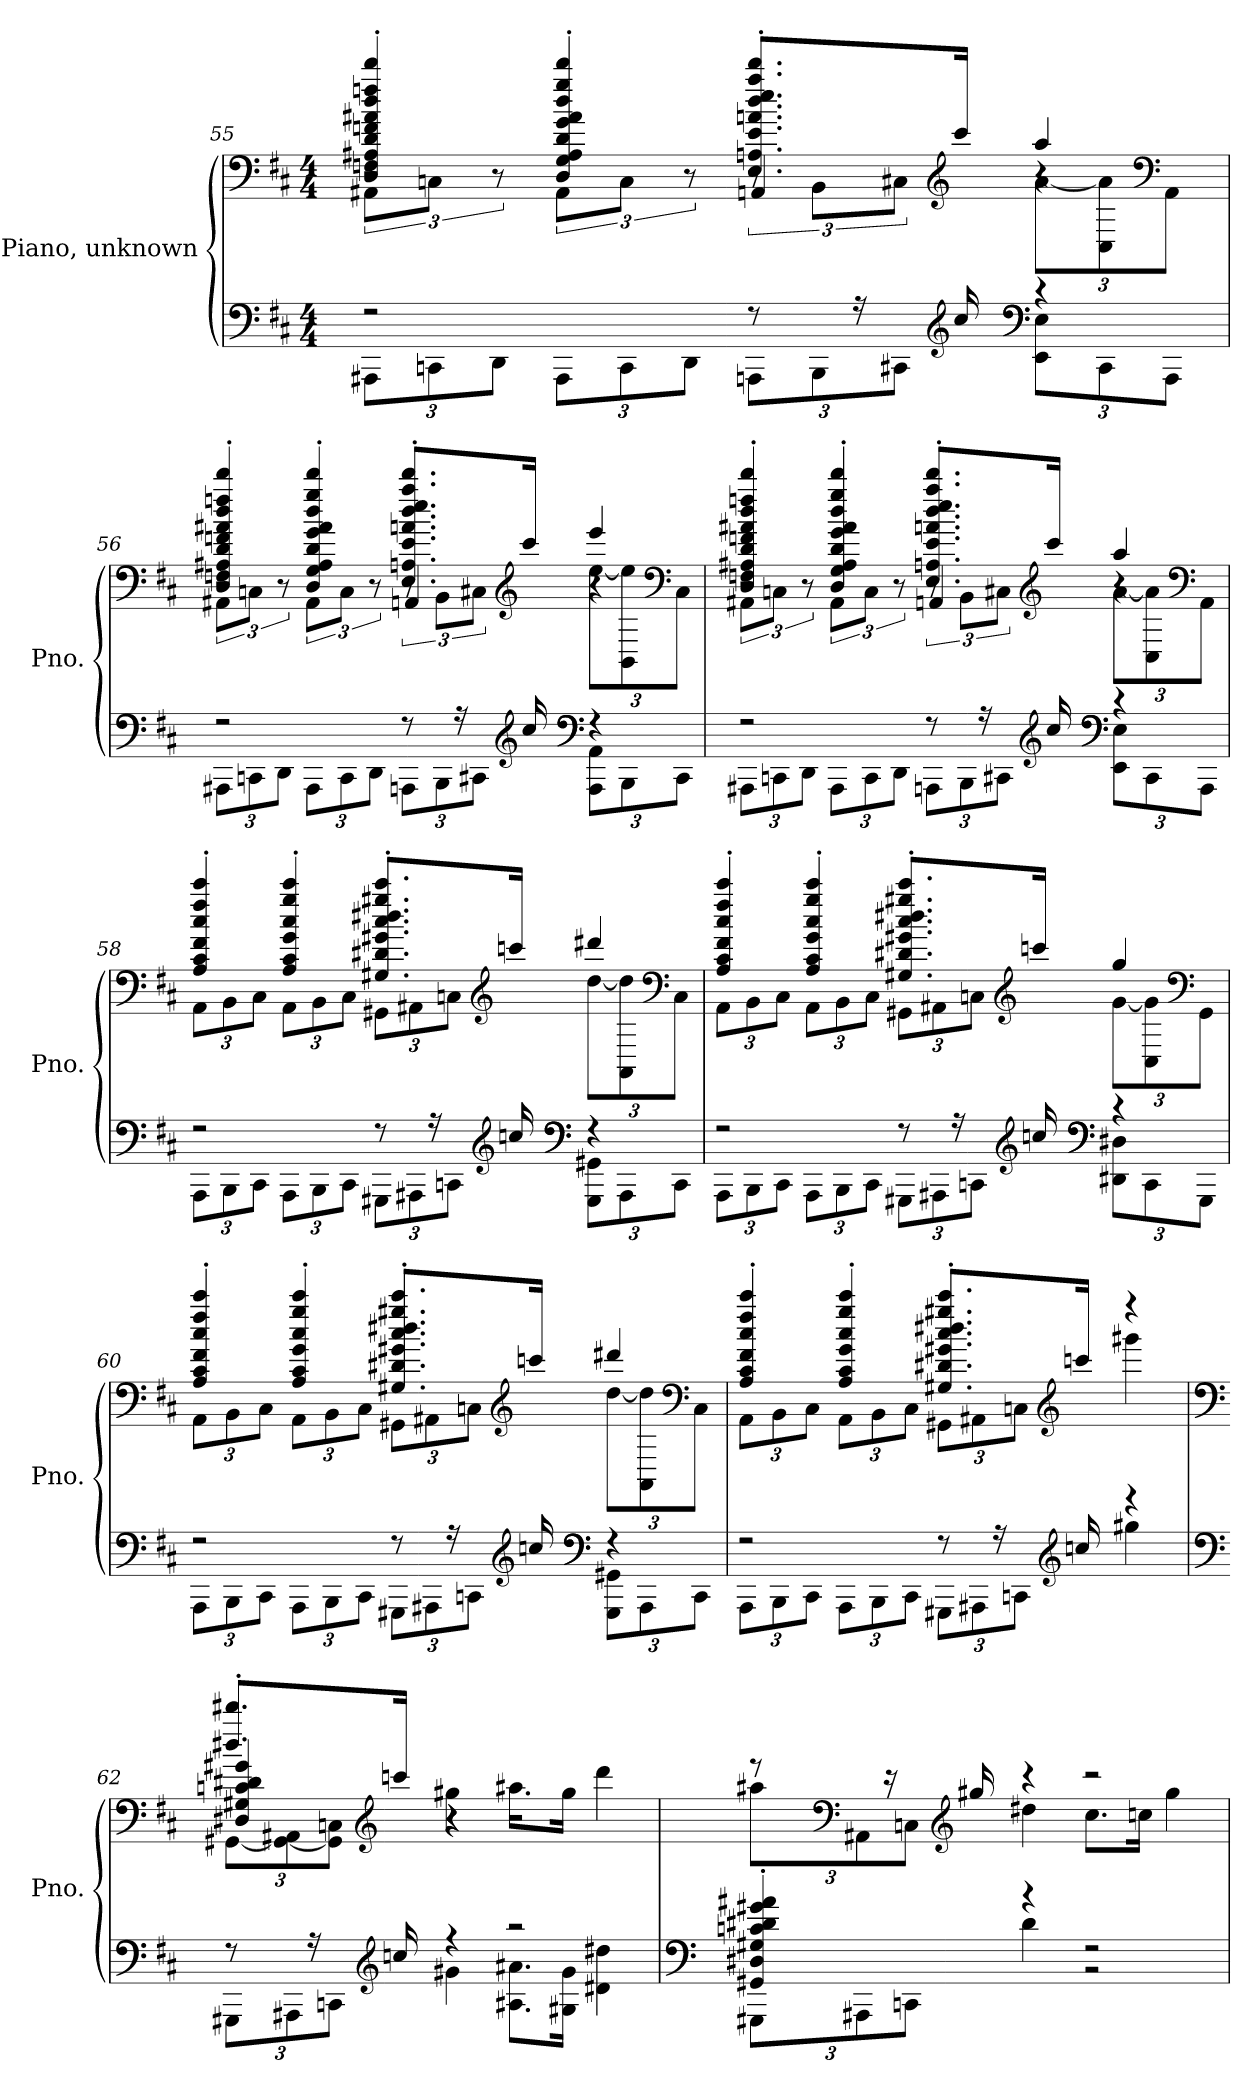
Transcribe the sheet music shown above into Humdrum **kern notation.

**kern	**kern
*part1	*part1
*staff2	*staff1
*I"Piano, unknown	*
*I'Pno.	*
!!LO:PB:g=z
*clefF4	*clefF4
*k[f#c#]	*k[f#c#]
*M4/4	*M4/4
=55	=55
*^	*
*	*Xbrackettup	*
*	*	*^
*	*	*	*^
2r	12AAA#X\L	4D/' 4Fn/' 4A#X/' 4d/' 4fn/' 4a#X/' 4dd/' 4ffn/' 4ddd/'	12AA#X\L	2r
.	12CCn\	.	12Cn\J	.
.	12DD\J	.	12r	.
.	12AAA#\L	4D/' 4G/' 4A#/' 4d/' 4g/' 4a#/' 4dd/' 4gg/' 4ddd/'	12AA#\L	.
.	12CC\	.	12C\J	.
.	12DD\J	.	12r	.
8r	12AAAn\L	8.E/' 8.An/' 8.e/' 8.an/' 8.dd/' 8.ee/' 8.aa/' 8.ddd/'L	12r	4AAn/
.	12BBB\	.	12BB\L	.
16r	.	.	.	.
.	12CC#X\J	.	12C#X\J	.
*clefG2	*	*clefG2	*	*
16cc#/	.	16ccc#/Jk	.	.
*clefF4	*	*	*	*
*	*	*	*Xbrackettup	*
4r	12EE\ 12E\L	4aa/	[12a\L	4r
.	12CC#\	.	12C#\ 12a\]	.
*	*	*clefF4	*	*
.	12AAA\J	.	12AA\J	.
!!LO:LB:g=z	!!	!!
=56	=56	=56	=56	=56
*	*	*	*brackettup	*
2r	12AAA#X\L	4D/' 4Fn/' 4A#X/' 4d/' 4fn/' 4a#X/' 4dd/' 4ffn/' 4ddd/'	12AA#X\L	2r
.	12CCn\	.	12Cn\J	.
.	12DD\J	.	12r	.
.	12AAA#\L	4D/' 4G/' 4A#/' 4d/' 4g/' 4a#/' 4dd/' 4gg/' 4ddd/'	12AA#\L	.
.	12CC\	.	12C\J	.
.	12DD\J	.	12r	.
8r	12AAAn\L	8.E/' 8.An/' 8.e/' 8.an/' 8.dd/' 8.ee/' 8.aa/' 8.ddd/'L	12r	4AAn/
.	12BBB\	.	12BB\L	.
16r	.	.	.	.
.	12CC#X\J	.	12C#X\J	.
*clefG2	*	*clefG2	*	*
16cc#/	.	16ccc#/Jk	.	.
*clefF4	*	*	*	*
*	*	*	*Xbrackettup	*
4r	12AAA\ 12AA\L	4eee/	[12ee\L	4r
.	12BBB\	.	12BB\ 12ee\]	.
*	*	*clefF4	*	*
.	12CC#\J	.	12C#\J	.
!!LO:LB:g=z	!!	!!
=57	=57	=57	=57	=57
*	*	*	*brackettup	*
2r	12AAA#X\L	4D/' 4Fn/' 4A#X/' 4d/' 4fn/' 4a#X/' 4dd/' 4ffn/' 4ddd/'	12AA#X\L	2r
.	12CCn\	.	12Cn\J	.
.	12DD\J	.	12r	.
.	12AAA#\L	4D/' 4G/' 4A#/' 4d/' 4g/' 4a#/' 4dd/' 4gg/' 4ddd/'	12AA#\L	.
.	12CC\	.	12C\J	.
.	12DD\J	.	12r	.
8r	12AAAn\L	8.E/' 8.An/' 8.e/' 8.an/' 8.dd/' 8.ee/' 8.aa/' 8.ddd/'L	12r	4AAn/
.	12BBB\	.	12BB\L	.
16r	.	.	.	.
.	12CC#X\J	.	12C#X\J	.
*clefG2	*	*clefG2	*	*
16cc#/	.	16ccc#/Jk	.	.
*clefF4	*	*	*	*
*	*	*	*Xbrackettup	*
4r	12EE\ 12E\L	4aa/	[12a\L	4r
.	12CC#\	.	12C#\ 12a\]	.
*	*	*clefF4	*	*
.	12AAA\J	.	12AA\J	.
*	*	*	*v	*v
!!LO:LB:g=z
=58	=58	=58	=58
2r	12AAA\L	4A/' 4c#/' 4f#/' 4cc#/' 4ff#/' 4ccc#/'	12AA\L
.	12BBB\	.	12BB\
.	12CC#\J	.	12C#\J
.	12AAA\L	4A/' 4c#/' 4g/' 4cc#/' 4gg/' 4ccc#/'	12AA\L
.	12BBB\	.	12BB\
.	12CC#\J	.	12C#\J
8r	12GGG#X\L	8.G#X/' 8.d#X/' 8.g#X/' 8.cc#/' 8.dd#X/' 8.gg#X/' 8.ccc#/'L	12GG#X\L
.	12AAA#X\	.	12AA#X\
16r	.	.	.
.	12CCn\J	.	12Cn\J
*clefG2	*	*clefG2	*
16ccn/	.	16cccn/Jk	.
*clefF4	*	*	*
4r	12GGG#\ 12GG#X\L	4ddd#X/	[12dd#\L
.	12AAA#\	.	12AA#\ 12dd#\]
*	*	*clefF4	*
.	12CC\J	.	12C\J
!!LO:LB:g=z	!!
=59	=59	=59	=59
2r	12AAA\L	4A/' 4c#/' 4f#/' 4cc#/' 4ff#/' 4ccc#/'	12AA\L
.	12BBB\	.	12BB\
.	12CC#\J	.	12C#\J
.	12AAA\L	4A/' 4c#/' 4g/' 4cc#/' 4gg/' 4ccc#/'	12AA\L
.	12BBB\	.	12BB\
.	12CC#\J	.	12C#\J
8r	12GGG#X\L	8.G#X/' 8.d#X/' 8.g#X/' 8.cc#/' 8.dd#X/' 8.gg#X/' 8.ccc#/'L	12GG#X\L
.	12AAA#X\	.	12AA#X\
16r	.	.	.
.	12CCn\J	.	12Cn\J
*clefG2	*	*clefG2	*
16ccn/	.	16cccn/Jk	.
*clefF4	*	*	*
4r	12DD#X\ 12D#X\L	4gg#/	[12g#\L
.	12CC\	.	12C\ 12g#\]
*	*	*clefF4	*
.	12GGG#\J	.	12GG#\J
!!LO:LB:g=z	!!
=60	=60	=60	=60
2r	12AAA\L	4A/' 4c#/' 4f#/' 4cc#/' 4ff#/' 4ccc#/'	12AA\L
.	12BBB\	.	12BB\
.	12CC#\J	.	12C#\J
.	12AAA\L	4A/' 4c#/' 4g/' 4cc#/' 4gg/' 4ccc#/'	12AA\L
.	12BBB\	.	12BB\
.	12CC#\J	.	12C#\J
8r	12GGG#X\L	8.G#X/' 8.d#X/' 8.g#X/' 8.cc#/' 8.dd#X/' 8.gg#X/' 8.ccc#/'L	12GG#X\L
.	12AAA#X\	.	12AA#X\
16r	.	.	.
.	12CCn\J	.	12Cn\J
*clefG2	*	*clefG2	*
16ccn/	.	16cccn/Jk	.
*clefF4	*	*	*
4r	12GGG#\ 12GG#X\L	4ddd#X/	[12dd#\L
.	12AAA#\	.	12AA#\ 12dd#\]
*	*	*clefF4	*
.	12CC\J	.	12C\J
!!LO:PB:g=z	!!
=61	=61	=61	=61
2r	12AAA\L	4A/' 4c#/' 4f#/' 4cc#/' 4ff#/' 4ccc#/'	12AA\L
.	12BBB\	.	12BB\
.	12CC#\J	.	12C#\J
.	12AAA\L	4A/' 4c#/' 4g/' 4cc#/' 4gg/' 4ccc#/'	12AA\L
.	12BBB\	.	12BB\
.	12CC#\J	.	12C#\J
8r	12GGG#X\L	8.G#X/' 8.d#X/' 8.g#X/' 8.cc#/' 8.dd#X/' 8.gg#X/' 8.ccc#/'L	12GG#X\L
.	12AAA#X\	.	12AA#X\
16r	.	.	.
.	12CCn\J	.	12Cn\J
*clefG2	*	*clefG2	*
16ccn/	.	16cccn/Jk	.
4r	4gg#X\	4r	4ggg#X\
*	*	*v	*v
=62	=62	=62
*clefF4	*	*clefF4
*	*	*^
*	*	*	*^
8r	12GGG#X\L	8.dd#X/' 8.ddd#X/'L	[12GG#X\L	4D#X/ 4G#X/ 4cn/ 4d#X/ 4g#X/
.	12AAA#X\	.	12GG#\_ 12AA#X\	.
16r	.	.	.	.
.	12CCn\J	.	12GG#\] 12Cn\J	.
*clefG2	*	*clefG2	*	*
16ccn/	.	16cccn/Jk	.	.
4r	4g#X\	4r	4gg#X\	4r
2r	8.A#X\ 8.a#X\L	2r	8.aa#X\L	2r
.	16G#X\ 16g#\Jk	.	16gg#\Jk	.
.	4d#X\ 4dd#X\	.	4ddd#\	.
*	*	*v	*v	*v
!!LO:LB:g=z
=63	=63	=63
*clefF4	*	*
*	*	*^
4GG#X/' 4D#X/' 4G#X/' 4cn/' 4d#X/' 4g#X/' 4a#X/'	12GGG#X\L	8r	12aa#X\L
*	*	*clefF4	*
.	12AAA#X\	.	12AA#X\
.	.	16r	.
.	12CCn\J	.	12Cn\J
*	*	*clefG2	*
.	.	16gg#X/	.
4r	4d#\	4r	4dd#X\
2r	2r	2r	8.cc#\L
.	.	.	16ccn\Jk
.	.	.	4gg#\
*v	*v	*	*
*	*v	*v
=	=
*-	*-
